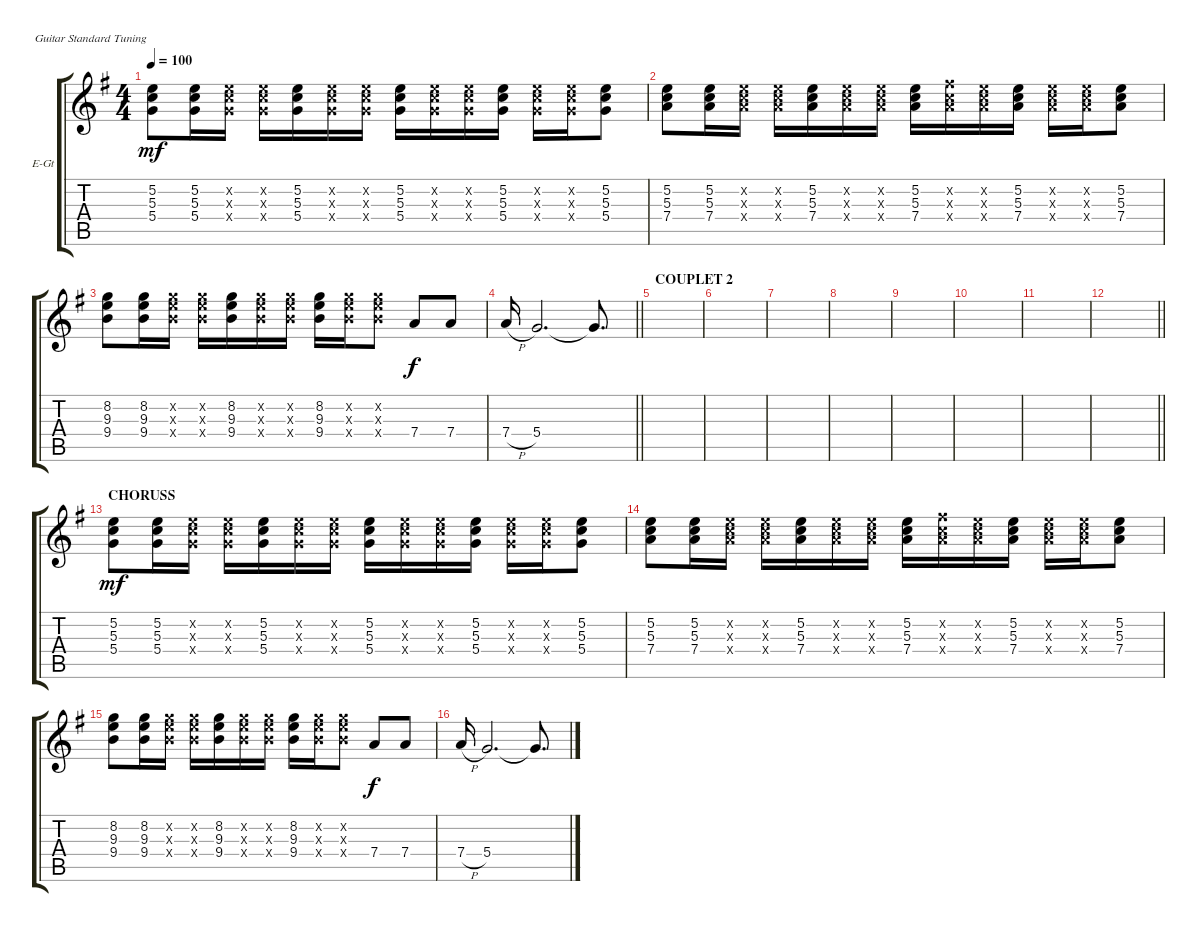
\bracketExtendMode groupsimilarinstruments
\firstSystemTrackNameOrientation horizontal
\otherSystemsTrackNameOrientation horizontal
\track ("EGitar_right" "E-Gt") {instrument electricguitarclean}
\staff {score tabs}
\tuning (E4 B3 G3 D3 A2 E2)
\ts (4 4)
\tempo 100
\clef g2
\ks eminor
(5.4 5.3 5.2).8{dy mf} (5.4 5.3 5.2).16 (5.4{x} 5.3{x} 5.2{x}).16 (5.4{x} 5.3{x} 5.2{x}).16 (5.4 5.3 5.2).16 (5.4{x} 5.3{x} 5.2{x}).16 (5.4{x} 5.3{x} 5.2{x}).16 (5.4 5.3 5.2).16 (5.4{x} 5.3{x} 5.2{x}).16 (5.4{x} 5.3{x} 5.2{x}).16 (5.4 5.3 5.2).16 (5.4{x} 5.3{x} 5.2{x}).16 (5.4{x} 5.3{x} 5.2{x}).16 (5.4 5.3 5.2).8 |
(7.4 5.3 5.2).8 (7.4 5.3 5.2).16 (7.4{x} 5.3{x} 5.2{x}).16 (7.4{x} 5.3{x} 5.2{x}).16 (7.4 5.3 5.2).16 (7.4{x} 5.3{x} 5.2{x}).16 (7.4{x} 5.3{x} 5.2{x}).16 (7.4 5.3 5.2).16 (7.4{x} 5.3{x} 7.2{x}).16 (7.4{x} 5.3{x} 5.2{x}).16 (7.4 5.3 5.2).16 (7.4{x} 5.3{x} 5.2{x}).16 (7.4{x} 5.3{x} 5.2{x}).16 (7.4 5.3 5.2).8 |
(9.4 9.3 8.2).8 (9.4 9.3 8.2).16 (9.4{x} 9.3{x} 8.2{x}).16 (9.4{x} 9.3{x} 8.2{x}).16 (9.4 9.3 8.2).16 (9.4{x} 9.3{x} 8.2{x}).16 (9.4{x} 9.3{x} 8.2{x}).16 (9.4 9.3 8.2).16 (9.4{x} 9.3{x} 8.2{x}).16 (9.4{x} 9.3{x} 8.2{x}).8 7.4.8{dy f} 7.4.8 |
\barLineRight lightlight
7.4{h}.16 5.4.2{d} 5.4{t}.8{d} |
\section ("" "COUPLET 2")
|
|
|
|
|
|
|
\barLineRight lightlight
|
\section ("" "CHORUSS")
(5.4 5.3 5.2).8{dy mf} (5.4 5.3 5.2).16 (5.4{x} 5.3{x} 5.2{x}).16 (5.4{x} 5.3{x} 5.2{x}).16 (5.4 5.3 5.2).16 (5.4{x} 5.3{x} 5.2{x}).16 (5.4{x} 5.3{x} 5.2{x}).16 (5.4 5.3 5.2).16 (5.4{x} 5.3{x} 5.2{x}).16 (5.4{x} 5.3{x} 5.2{x}).16 (5.4 5.3 5.2).16 (5.4{x} 5.3{x} 5.2{x}).16 (5.4{x} 5.3{x} 5.2{x}).16 (5.4 5.3 5.2).8 |
(7.4 5.3 5.2).8 (7.4 5.3 5.2).16 (7.4{x} 5.3{x} 5.2{x}).16 (7.4{x} 5.3{x} 5.2{x}).16 (7.4 5.3 5.2).16 (7.4{x} 5.3{x} 5.2{x}).16 (7.4{x} 5.3{x} 5.2{x}).16 (7.4 5.3 5.2).16 (7.4{x} 5.3{x} 7.2{x}).16 (7.4{x} 5.3{x} 5.2{x}).16 (7.4 5.3 5.2).16 (7.4{x} 5.3{x} 5.2{x}).16 (7.4{x} 5.3{x} 5.2{x}).16 (7.4 5.3 5.2).8 |
(9.4 9.3 8.2).8 (9.4 9.3 8.2).16 (9.4{x} 9.3{x} 8.2{x}).16 (9.4{x} 9.3{x} 8.2{x}).16 (9.4 9.3 8.2).16 (9.4{x} 9.3{x} 8.2{x}).16 (9.4{x} 9.3{x} 8.2{x}).16 (9.4 9.3 8.2).16 (9.4{x} 9.3{x} 8.2{x}).16 (9.4{x} 9.3{x} 8.2{x}).8 7.4.8{dy f} 7.4.8 |
7.4{h}.16 5.4.2{d} 5.4{t}.8{d}
